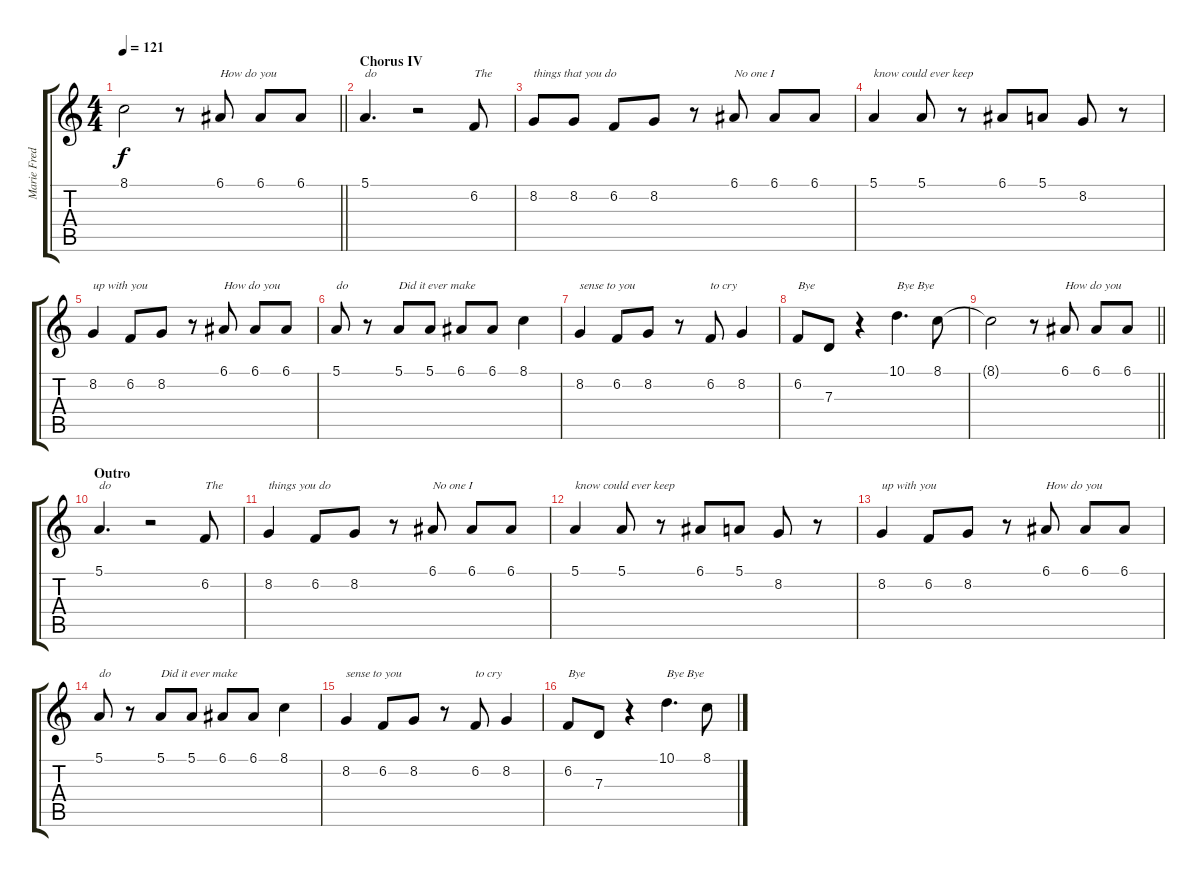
\track ("Marie Fredriksson" "Marie Fred") {instrument altosax}
\staff {score tabs}
\tuning (E4 B3 G3 D3 A2 E2) {hide}
\ts (4 4)
\tempo 121
\clef g2
\barLineRight lightlight
\ks c
8.1{t}.2{dy f} r.8 6.1.8{txt "How do you"} 6.1.8 6.1.8 |
\section ("" "Chorus IV")
5.1.4{d txt "do"} r.2 6.2.8{txt "The"} |
8.2.8{txt "things that you do"} 8.2.8 6.2.8 8.2.8 r.8 6.1.8{txt "No one I"} 6.1.8 6.1.8 |
5.1.4{txt "know could ever keep"} 5.1.8 r.8 6.1.8 5.1.8 8.2.8 r.8 |
8.2.4{txt "up with you"} 6.2.8 8.2.8 r.8 6.1.8{txt "How do you"} 6.1.8 6.1.8 |
5.1.8{txt "do"} r.8 5.1.8{txt "Did it ever make"} 5.1.8 6.1.8 6.1.8 8.1.4 |
8.2.4{txt "sense to you"} 6.2.8 8.2.8 r.8 6.2.8{txt "to cry"} 8.2.4 |
6.2.8{txt "Bye"} 7.3.8 r.4 10.1.4{d txt "Bye Bye"} 8.1.8 |
\barLineRight lightlight
8.1{t}.2 r.8 6.1.8{txt "How do you"} 6.1.8 6.1.8 |
\section ("" "Outro")
5.1.4{d txt "do"} r.2 6.2.8{txt "The"} |
8.2.4{txt "things you do"} 6.2.8 8.2.8 r.8 6.1.8{txt "No one I"} 6.1.8 6.1.8 |
5.1.4{txt "know could ever keep"} 5.1.8 r.8 6.1.8 5.1.8 8.2.8 r.8 |
8.2.4{txt "up with you"} 6.2.8 8.2.8 r.8{volume 0} 6.1.8{txt "How do you"} 6.1.8 6.1.8 |
5.1.8{txt "do"} r.8 5.1.8{txt "Did it ever make"} 5.1.8 6.1.8 6.1.8 8.1.4 |
8.2.4{txt "sense to you"} 6.2.8 8.2.8 r.8 6.2.8{txt "to cry"} 8.2.4 |
6.2.8{txt "Bye"} 7.3.8 r.4 10.1.4{d txt "Bye Bye"} 8.1.8
